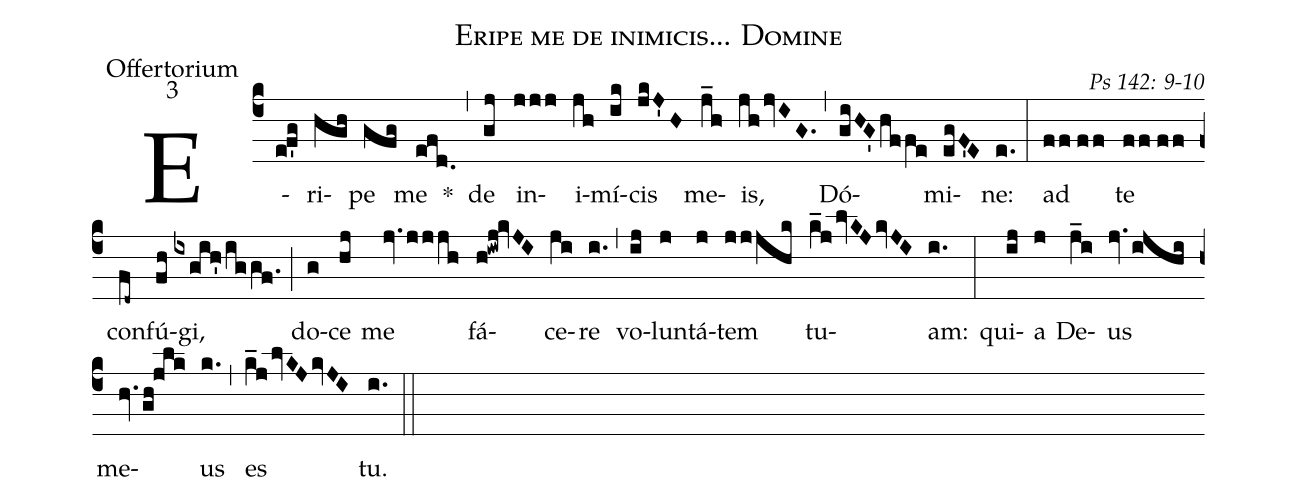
name: Eripe me de inimicis... Domine;
office-part: Offertorium;
mode: 3;
commentary: Ps 142: 9-10;
%%
(c4) E(e!f'g)ri(hgh)pe(gfg) me(efd.) *(,) de(gj) in(jjj)i(jh)mí(ik)cis(jkJ'H) me(j_h)is,(jhjvIG.) (,) Dó(giHG'hffe)mi(egF'E)ne:(e.) (:)
ad(ff//ff) te(ff//ff) con(fd~)fú(fh)gi,(ixgih'/iggf.) (;) do(g)ce(hj) me(jv.jjjh) fá(h!iwj!kvJI)ce(ji)re(i.) (,) vo(ij)lun(j)tá(j)tem(jjjhk) tu(k_j/lvKJkvJI)am:(i.) (:)
qui(ij)a(j) De(j_i)us(jv.ijhi) me(hv.gh!jlk)us(k.) (,) es(k_j/lvKJkvJI) tu.(i.) (::)
